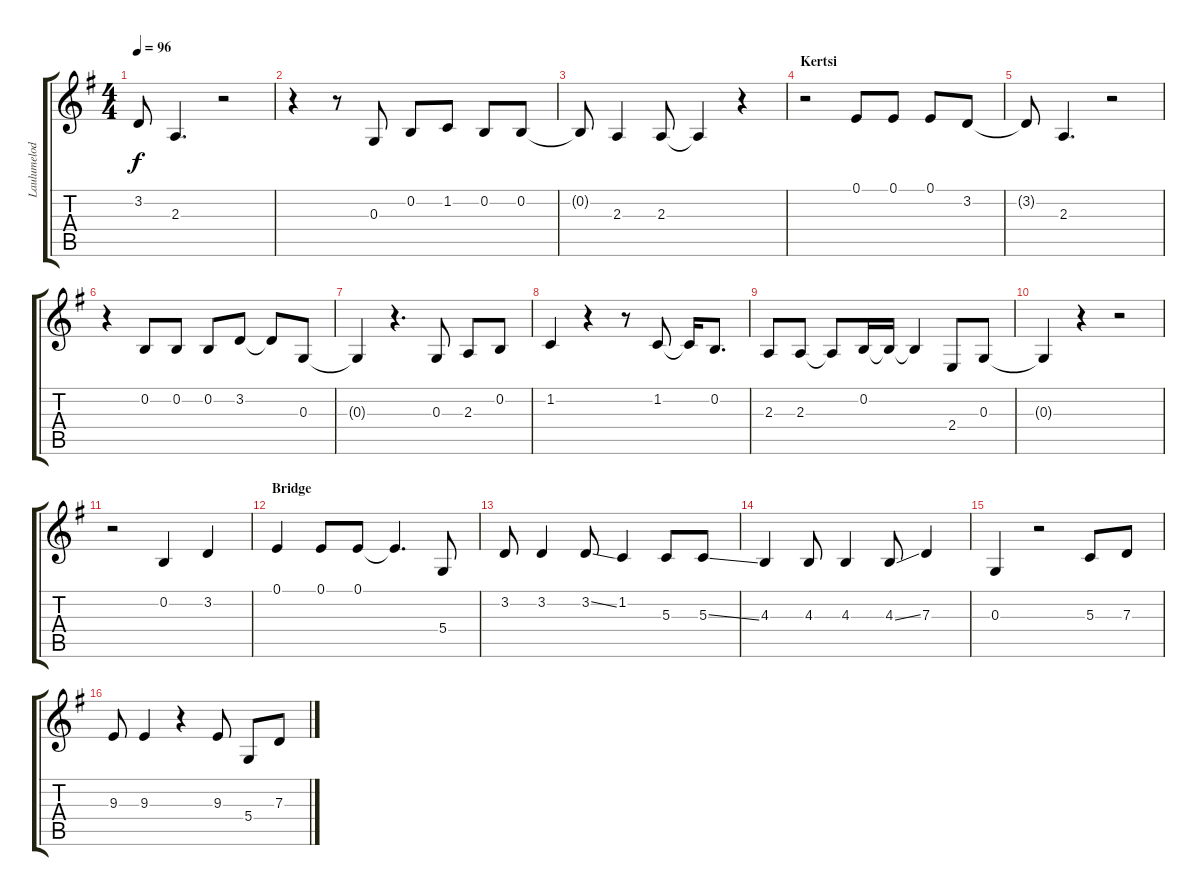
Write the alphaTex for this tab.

\track ("Laulumelodia" "Laulumelod") {instrument voiceoohs}
\staff {score tabs}
\tuning (E4 B3 G3 D3 A2 E2) {hide}
\ts (4 4)
\tempo 96
\clef g2
\ks g
3.2{t}.8{dy f} 2.3.4{d} r.2 |
r.4 r.8 0.3.8 0.2.8 1.2.8 0.2.8 0.2.8 |
0.2{t}.8 2.3.4 2.3.8 2.3{t}.4 r.4 |
\section ("" "Kertsi")
r.2 0.1.8 0.1.8 0.1.8 3.2.8 |
3.2{t}.8 2.3.4{d} r.2 |
r.4 0.2.8 0.2.8 0.2.8 3.2.8 3.2{t}.8 0.3.8 |
0.3{t}.4 r.4{d} 0.3.8 2.3.8 0.2.8 |
1.2.4 r.4 r.8 1.2.8 1.2{t}.16 0.2.8{d} |
2.3.8 2.3.8 2.3{t}.8 0.2.16 0.2{t}.16 0.2{t}.4 2.4.8 0.3.8 |
0.3{t}.4 r.4 r.2 |
r.2 0.2.4 3.2.4 |
\section ("" "Bridge")
0.1.4 0.1.8 0.1.8 0.1{t}.4{d} 5.4.8 |
3.2.8 3.2.4 3.2{ss}.8 1.2.4 5.3.8 5.3{ss}.8 |
4.3.4 4.3.8 4.3.4 4.3{ss}.8 7.3.4 |
0.3.4 r.2 5.3.8 7.3.8 |
9.3.8 9.3.4 r.4 9.3.8 5.4.8 7.3.8
